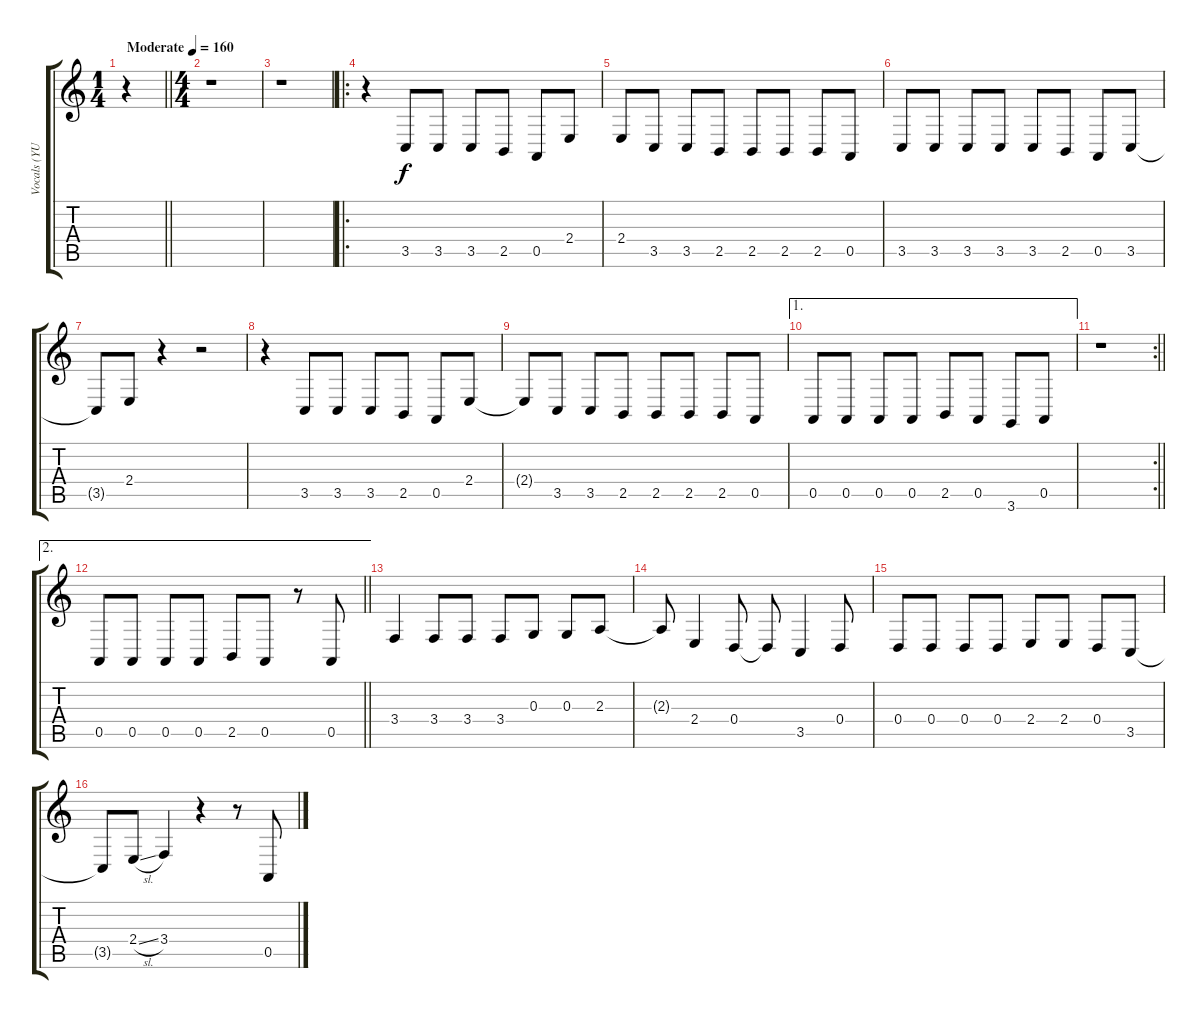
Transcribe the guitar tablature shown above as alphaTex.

\track ("Vocals (YUKI)" "Vocals (YU") {instrument tenorsax}
\staff {score tabs}
\tuning (E4 B3 G3 D3 A2 E2) {hide}
\ts (1 4)
\tempo (160 "Moderate")
\clef g2
\barLineRight lightlight
\ks c
r.4{dy f instrument tenorsax} |
\ts (4 4)
r.1 |
r.1 |
\ro
r.4 3.5.8 3.5.8 3.5.8 2.5.8 0.5.8 2.4.8 |
2.4.8 3.5.8 3.5.8 2.5.8 2.5.8 2.5.8 2.5.8 0.5.8 |
3.5.8 3.5.8 3.5.8 3.5.8 3.5.8 2.5.8 0.5.8 3.5.8 |
3.5{t}.8 2.4.8 r.4 r.2 |
r.4 3.5.8 3.5.8 3.5.8 2.5.8 0.5.8 2.4.8 |
2.4{t}.8 3.5.8 3.5.8 2.5.8 2.5.8 2.5.8 2.5.8 0.5.8 |
\ae 1
0.5.8 0.5.8 0.5.8 0.5.8 2.5.8 0.5.8 3.6.8 0.5.8 |
\rc 2
\barLineRight lightlight
r.1 |
\ae 2
\barLineRight lightlight
0.5.8 0.5.8 0.5.8 0.5.8 2.5.8 0.5.8 r.8 0.5.8 |
3.4.4 3.4.8 3.4.8 3.4.8 0.3.8 0.3.8 2.3.8 |
2.3{t}.8 2.4.4 0.4.8 0.4{t}.8 3.5.4 0.4.8 |
0.4.8 0.4.8 0.4.8 0.4.8 2.4.8 2.4.8 0.4.8 3.5.8 |
3.5{t}.8 2.4{sl}.8 3.4.4 r.4 r.8 0.5.8
